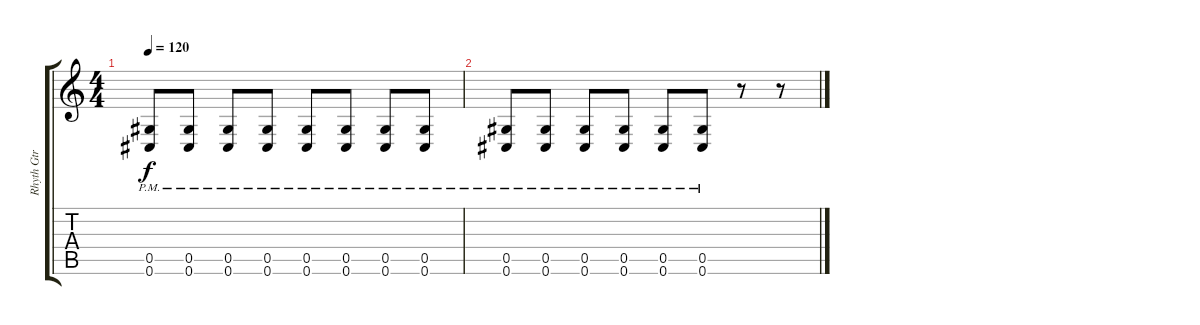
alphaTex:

\track ("Rhyth Gtr L" "Rhyth Gtr ") {instrument distortionguitar}
\staff {score tabs}
\tuning (Eb4 Ab3 Gb3 Db3 Ab2 Db2) {hide}
\ts (4 4)
\tempo 120
\clef g2
\ks c
(0.5{pm} 0.6).8{dy f} (0.5{pm} 0.6).8 (0.5{pm} 0.6).8 (0.5{pm} 0.6).8 (0.5{pm} 0.6).8 (0.5{pm} 0.6).8 (0.5{pm} 0.6).8 (0.5{pm} 0.6).8 |
(0.5{pm} 0.6).8 (0.5{pm} 0.6).8 (0.5{pm} 0.6).8 (0.5{pm} 0.6).8 (0.5{pm} 0.6).8 (0.5{pm} 0.6).8 r.8 r.8
